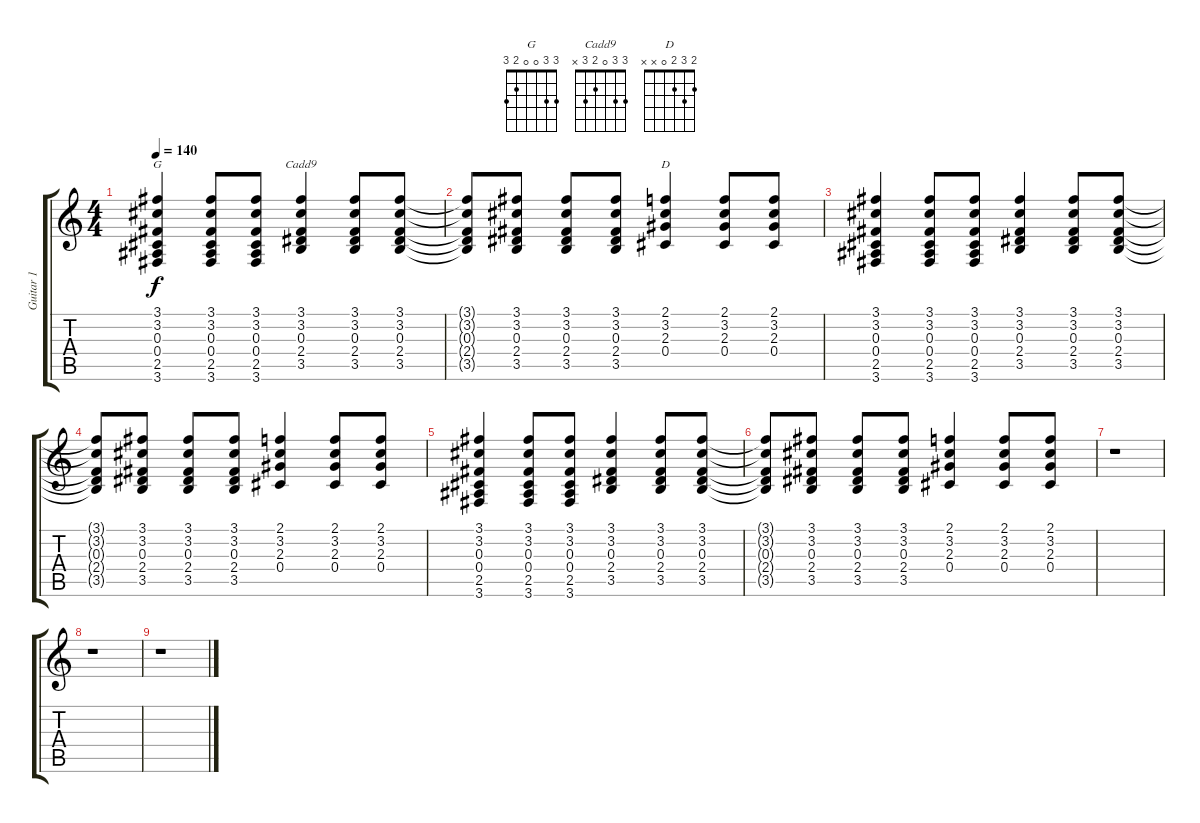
\track ("Guitar 1" "Guitar 1") {instrument acousticguitarnylon}
\staff {score tabs}
\tuning (Eb4 Bb3 Gb3 Db3 Ab2 Eb2) {hide}
\chord ("G" 3 3 0 0 2 3)
\chord ("Cadd9" 3 3 0 2 3 x)
\chord ("D" 2 3 2 0 x x)
\ts (4 4)
\tempo 140
\clef g2
\ks c
(3.1 3.2 0.3 0.4 2.5 3.6).4{ch "G" dy f} (3.1 3.2 0.3 0.4 2.5 3.6).8 (3.1 3.2 0.3 0.4 2.5 3.6).8 (3.1 3.2 0.3 2.4 3.5).4{ch "Cadd9"} (3.1 3.2 0.3 2.4 3.5).8 (3.1 3.2 0.3 2.4 3.5).8 |
(3.1{t} 3.2{t} 0.3{t} 2.4{t} 3.5{t}).8 (3.1 3.2 0.3 2.4 3.5).8 (3.1 3.2 0.3 2.4 3.5).8 (3.1 3.2 0.3 2.4 3.5).8 (2.1 3.2 2.3 0.4).4{ch "D"} (2.1 3.2 2.3 0.4).8 (2.1 3.2 2.3 0.4).8 |
(3.1 3.2 0.3 0.4 2.5 3.6).4 (3.1 3.2 0.3 0.4 2.5 3.6).8 (3.1 3.2 0.3 0.4 2.5 3.6).8 (3.1 3.2 0.3 2.4 3.5).4 (3.1 3.2 0.3 2.4 3.5).8 (3.1 3.2 0.3 2.4 3.5).8 |
(3.1{t} 3.2{t} 0.3{t} 2.4{t} 3.5{t}).8 (3.1 3.2 0.3 2.4 3.5).8 (3.1 3.2 0.3 2.4 3.5).8 (3.1 3.2 0.3 2.4 3.5).8 (2.1 3.2 2.3 0.4).4 (2.1 3.2 2.3 0.4).8 (2.1 3.2 2.3 0.4).8 |
(3.1 3.2 0.3 0.4 2.5 3.6).4 (3.1 3.2 0.3 0.4 2.5 3.6).8 (3.1 3.2 0.3 0.4 2.5 3.6).8 (3.1 3.2 0.3 2.4 3.5).4 (3.1 3.2 0.3 2.4 3.5).8 (3.1 3.2 0.3 2.4 3.5).8 |
(3.1{t} 3.2{t} 0.3{t} 2.4{t} 3.5{t}).8 (3.1 3.2 0.3 2.4 3.5).8 (3.1 3.2 0.3 2.4 3.5).8 (3.1 3.2 0.3 2.4 3.5).8 (2.1 3.2 2.3 0.4).4 (2.1 3.2 2.3 0.4).8 (2.1 3.2 2.3 0.4).8 |
r.1 |
r.1 |
r.1
